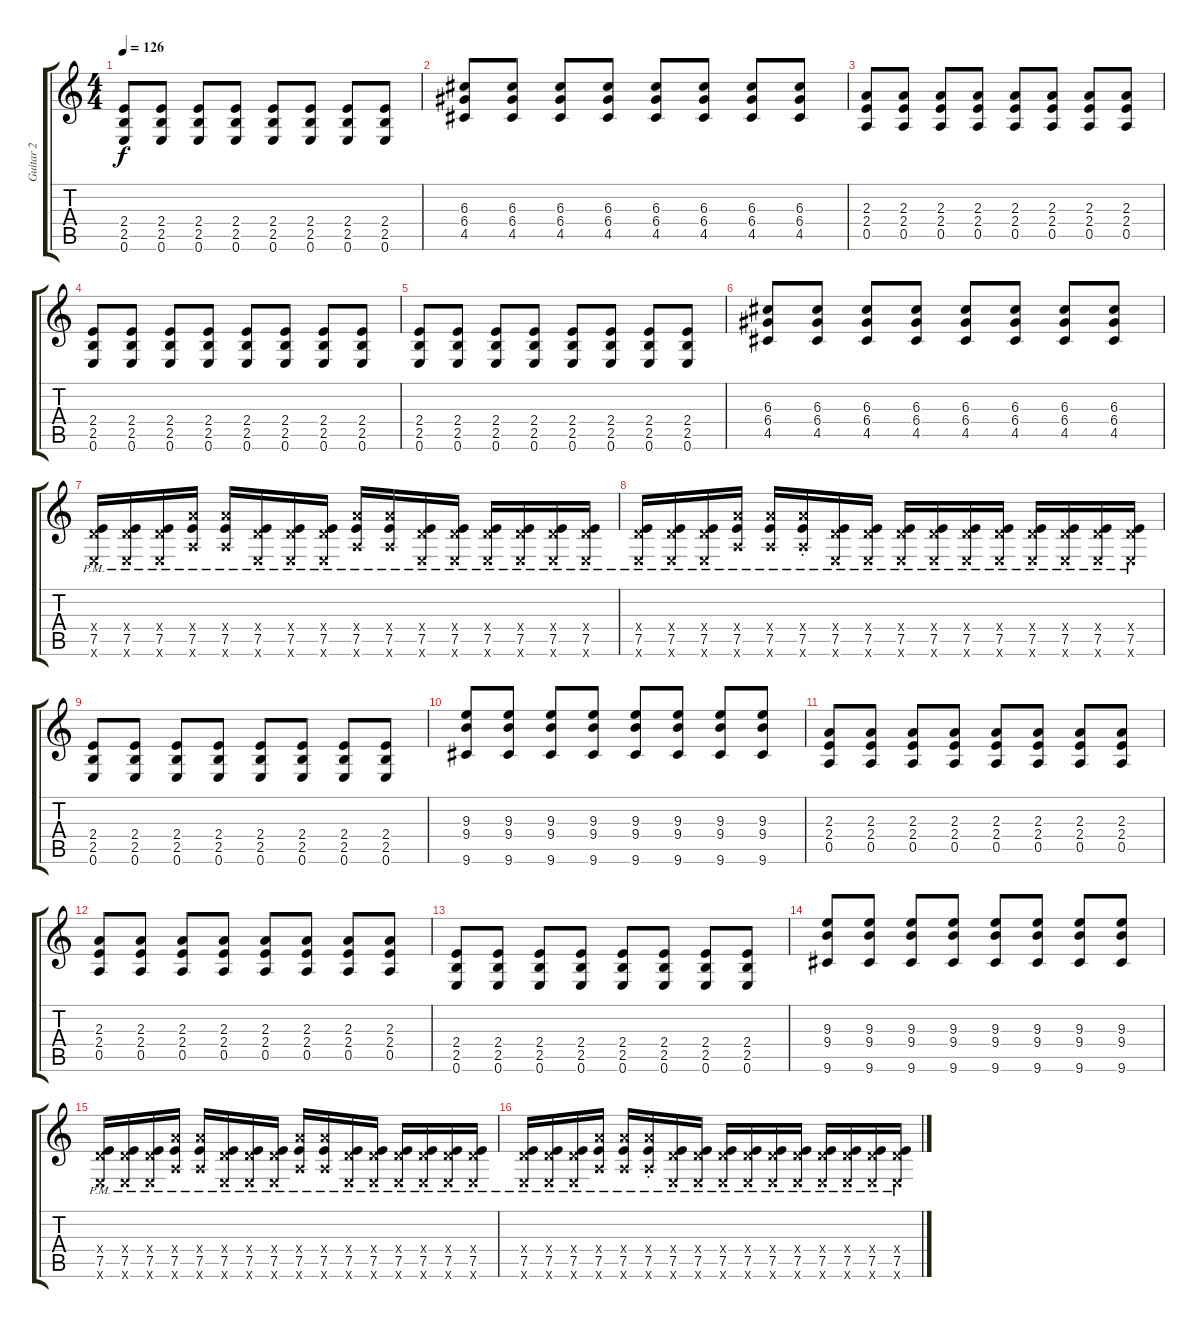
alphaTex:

\track ("Guitar 2" "Guitar 2") {instrument distortionguitar}
\staff {score tabs}
\tuning (E4 B3 G3 D3 A2 E2) {hide}
\ts (4 4)
\tempo 126
\clef g2
\ks c
(2.4 2.5 0.6).8{dy f} (2.4 2.5 0.6).8 (2.4 2.5 0.6).8 (2.4 2.5 0.6).8 (2.4 2.5 0.6).8 (2.4 2.5 0.6).8 (2.4 2.5 0.6).8 (2.4 2.5 0.6).8 |
(6.3 6.4 4.5).8 (6.3 6.4 4.5).8 (6.3 6.4 4.5).8 (6.3 6.4 4.5).8 (6.3 6.4 4.5).8 (6.3 6.4 4.5).8 (6.3 6.4 4.5).8 (6.3 6.4 4.5).8 |
(2.3 2.4 0.5).8 (2.3 2.4 0.5).8 (2.3 2.4 0.5).8 (2.3 2.4 0.5).8 (2.3 2.4 0.5).8 (2.3 2.4 0.5).8 (2.3 2.4 0.5).8 (2.3 2.4 0.5).8 |
(2.4 2.5 0.6).8 (2.4 2.5 0.6).8 (2.4 2.5 0.6).8 (2.4 2.5 0.6).8 (2.4 2.5 0.6).8 (2.4 2.5 0.6).8 (2.4 2.5 0.6).8 (2.4 2.5 0.6).8 |
(2.4 2.5 0.6).8 (2.4 2.5 0.6).8 (2.4 2.5 0.6).8 (2.4 2.5 0.6).8 (2.4 2.5 0.6).8 (2.4 2.5 0.6).8 (2.4 2.5 0.6).8 (2.4 2.5 0.6).8 |
(6.3 6.4 4.5).8 (6.3 6.4 4.5).8 (6.3 6.4 4.5).8 (6.3 6.4 4.5).8 (6.3 6.4 4.5).8 (6.3 6.4 4.5).8 (6.3 6.4 4.5).8 (6.3 6.4 4.5).8 |
(0.4{x} 7.5{pm} 0.6{x}).16 (0.4{x} 7.5{pm} 0.6{x}).16 (0.4{x} 7.5{pm} 0.6{x}).16 (7.4{x} 7.5{pm} 5.6{x}).16 (7.4{x} 7.5{pm} 5.6{x}).16 (0.4{x} 7.5{pm} 0.6{x}).16 (0.4{x} 7.5{pm} 0.6{x}).16 (0.4{x} 7.5{pm} 0.6{x}).16 (7.4{x} 7.5{pm} 5.6{x}).16 (7.4{x} 7.5{pm} 5.6{x}).16 (0.4{x} 7.5{pm} 0.6{x}).16 (0.4{x} 7.5{pm} 0.6{x}).16 (0.4{x} 7.5{pm} 0.6{x}).16 (0.4{x} 7.5{pm} 0.6{x}).16 (0.4{x} 7.5{pm} 0.6{x}).16 (0.4{x} 7.5{pm} 0.6{x}).16 |
(0.4{x} 7.5{pm} 0.6{x}).16 (0.4{x} 7.5{pm} 0.6{x}).16 (0.4{x} 7.5{pm} 0.6{x}).16 (7.4{x} 7.5{pm} 5.6{x}).16 (7.4{x} 7.5{pm} 5.6{x}).16 (7.4{st x} 7.5{pm st} 5.6{st x}).16 (0.4{x} 7.5{pm} 0.6{x}).16 (0.4{x} 7.5{pm} 0.6{x}).16 (0.4{x} 7.5{pm} 0.6{x}).16 (0.4{x} 7.5{pm} 0.6{x}).16 (0.4{x} 7.5{pm} 0.6{x}).16 (0.4{x} 7.5{pm} 0.6{x}).16 (0.4{x} 7.5{pm} 0.6{x}).16 (0.4{x} 7.5{pm} 0.6{x}).16 (0.4{x} 7.5{pm} 0.6{x}).16 (0.4{x} 7.5{pm} 0.6{x}).16 |
(2.4 2.5 0.6).8 (2.4 2.5 0.6).8 (2.4 2.5 0.6).8 (2.4 2.5 0.6).8 (2.4 2.5 0.6).8 (2.4 2.5 0.6).8 (2.4 2.5 0.6).8 (2.4 2.5 0.6).8 |
(9.3 9.4 9.6).8 (9.3 9.4 9.6).8 (9.3 9.4 9.6).8 (9.3 9.4 9.6).8 (9.3 9.4 9.6).8 (9.3 9.4 9.6).8 (9.3 9.4 9.6).8 (9.3 9.4 9.6).8 |
(2.3 2.4 0.5).8 (2.3 2.4 0.5).8 (2.3 2.4 0.5).8 (2.3 2.4 0.5).8 (2.3 2.4 0.5).8 (2.3 2.4 0.5).8 (2.3 2.4 0.5).8 (2.3 2.4 0.5).8 |
(2.3 2.4 0.5).8 (2.3 2.4 0.5).8 (2.3 2.4 0.5).8 (2.3 2.4 0.5).8 (2.3 2.4 0.5).8 (2.3 2.4 0.5).8 (2.3 2.4 0.5).8 (2.3 2.4 0.5).8 |
(2.4 2.5 0.6).8 (2.4 2.5 0.6).8 (2.4 2.5 0.6).8 (2.4 2.5 0.6).8 (2.4 2.5 0.6).8 (2.4 2.5 0.6).8 (2.4 2.5 0.6).8 (2.4 2.5 0.6).8 |
(9.3 9.4 9.6).8 (9.3 9.4 9.6).8 (9.3 9.4 9.6).8 (9.3 9.4 9.6).8 (9.3 9.4 9.6).8 (9.3 9.4 9.6).8 (9.3 9.4 9.6).8 (9.3 9.4 9.6).8 |
(0.4{x} 7.5{pm} 0.6{x}).16 (0.4{x} 7.5{pm} 0.6{x}).16 (0.4{x} 7.5{pm} 0.6{x}).16 (7.4{x} 7.5{pm} 5.6{x}).16 (7.4{x} 7.5{pm} 5.6{x}).16 (0.4{x} 7.5{pm} 0.6{x}).16 (0.4{x} 7.5{pm} 0.6{x}).16 (0.4{x} 7.5{pm} 0.6{x}).16 (7.4{x} 7.5{pm} 5.6{x}).16 (7.4{x} 7.5{pm} 5.6{x}).16 (0.4{x} 7.5{pm} 0.6{x}).16 (0.4{x} 7.5{pm} 0.6{x}).16 (0.4{x} 7.5{pm} 0.6{x}).16 (0.4{x} 7.5{pm} 0.6{x}).16 (0.4{x} 7.5{pm} 0.6{x}).16 (0.4{x} 7.5{pm} 0.6{x}).16 |
(0.4{x} 7.5{pm} 0.6{x}).16 (0.4{x} 7.5{pm} 0.6{x}).16 (0.4{x} 7.5{pm} 0.6{x}).16 (7.4{x} 7.5{pm} 5.6{x}).16 (7.4{x} 7.5{pm} 5.6{x}).16 (7.4{st x} 7.5{pm st} 5.6{st x}).16 (0.4{x} 7.5{pm} 0.6{x}).16 (0.4{x} 7.5{pm} 0.6{x}).16 (0.4{x} 7.5{pm} 0.6{x}).16 (0.4{x} 7.5{pm} 0.6{x}).16 (0.4{x} 7.5{pm} 0.6{x}).16 (0.4{x} 7.5{pm} 0.6{x}).16 (0.4{x} 7.5{pm} 0.6{x}).16 (0.4{x} 7.5{pm} 0.6{x}).16 (0.4{x} 7.5{pm} 0.6{x}).16 (0.4{x} 7.5{pm} 0.6{x}).16
